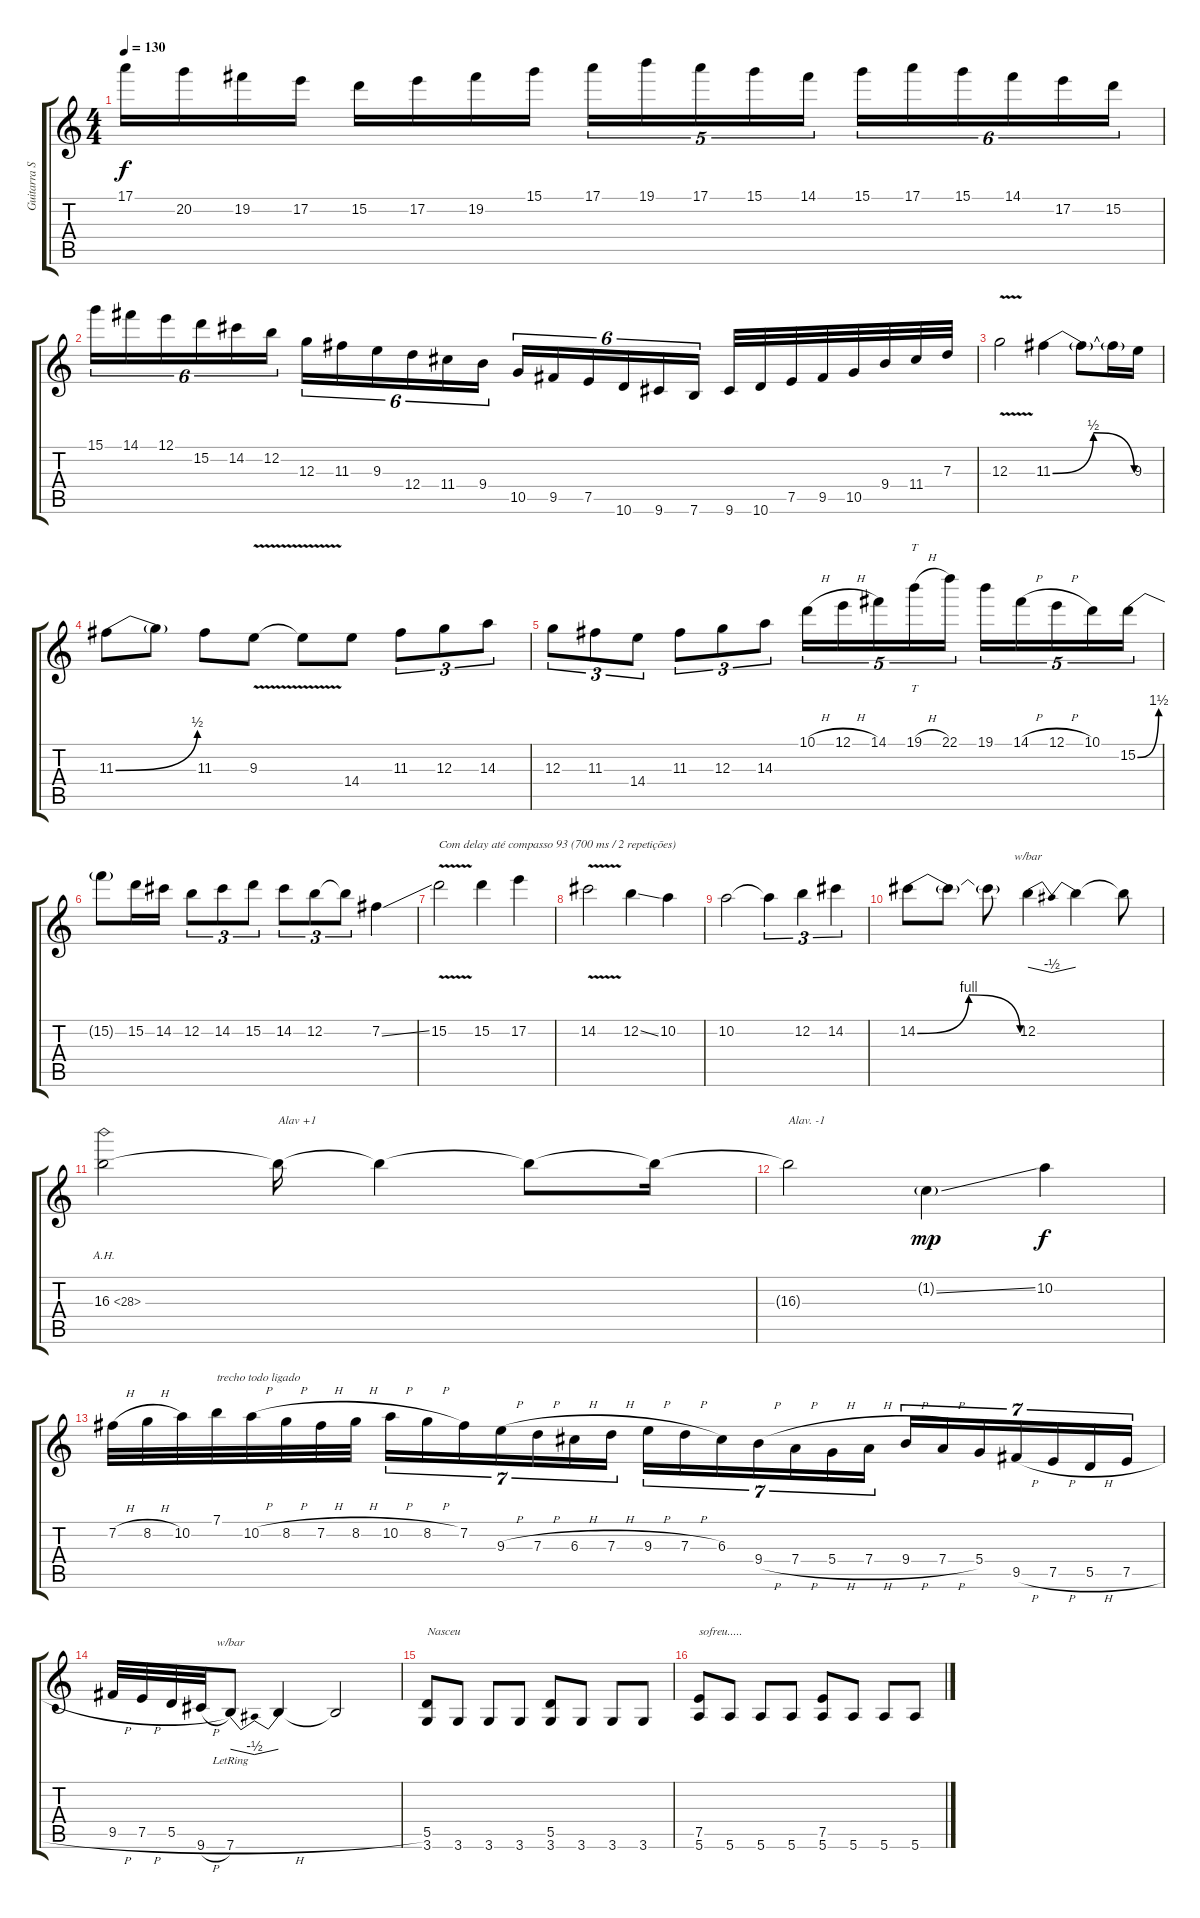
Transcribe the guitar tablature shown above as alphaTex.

\track ("Guitarra Solo" "Guitarra S") {instrument distortionguitar}
\staff {score tabs}
\tuning (E4 B3 G3 D3 A2 E2) {hide}
\ts (4 4)
\tempo 130
\clef g2
\ks c
17.1.16{dy f} 20.2.16 19.2.16 17.2.16 15.2.16 17.2.16 19.2.16 15.1.16 17.1.16{tu (5 4)} 19.1.16{tu (5 4)} 17.1.16{tu (5 4)} 15.1.16{tu (5 4)} 14.1.16{tu (5 4)} 15.1.16{tu (6 4)} 17.1.16{tu (6 4)} 15.1.16{tu (6 4)} 14.1.16{tu (6 4)} 17.2.16{tu (6 4)} 15.2.16{tu (6 4)} |
15.1.16{tu (6 4)} 14.1.16{tu (6 4)} 12.1.16{tu (6 4)} 15.2.16{tu (6 4)} 14.2.16{tu (6 4)} 12.2.16{tu (6 4)} 12.3.16{tu (6 4)} 11.3.16{tu (6 4)} 9.3.16{tu (6 4)} 12.4.16{tu (6 4)} 11.4.16{tu (6 4)} 9.4.16{tu (6 4)} 10.5.16{tu (6 4)} 9.5.16{tu (6 4)} 7.5.16{tu (6 4)} 10.6.16{tu (6 4)} 9.6.16{tu (6 4)} 7.6.16{tu (6 4)} 9.6.32 10.6.32 7.5.32 9.5.32 10.5.32 9.4.32 11.4.32 7.3.32 |
12.3{v}.2 11.3{be (bendrelease 0 0 30 2 30 2 60 0)}.4 11.3{t}.8 11.3{t}.16 9.3.16 |
11.3{be (bend 0 0 60 2)}.8 11.3{t}.8 11.3.8 9.3{v}.8 9.3{v t}.8 14.4.8 11.3.8{tu (3 2)} 12.3.8{tu (3 2)} 14.3.8{tu (3 2)} |
12.3.8{tu (3 2)} 11.3.8{tu (3 2)} 14.4.8{tu (3 2)} 11.3.8{tu (3 2)} 12.3.8{tu (3 2)} 14.3.8{tu (3 2)} 10.1{h}.16{tu (5 4)} 12.1{h}.16{tu (5 4)} 14.1.16{tu (5 4)} 19.1{h}.16{tt tu (5 4)} 22.1.16{tu (5 4)} 19.1.16{tu (5 4)} 14.1{h}.16{tu (5 4)} 12.1{h}.16{tu (5 4)} 10.1.16{tu (5 4)} 15.2{be (bend 0 0 60 6)}.16{tu (5 4)} |
15.2{t}.8 15.2.16 14.2.16 12.2.8{tu (3 2)} 14.2.8{tu (3 2)} 15.2.8{tu (3 2)} 14.2.8{tu (3 2)} 12.2.8{tu (3 2)} 12.2{t}.8{tu (3 2)} 7.2{ss}.4 |
15.2{v}.2{txt "Com delay até compasso 93 (700 ms / 2 repetições)"} 15.2.4 17.2.4 |
14.2{v}.2 12.2{ss}.4 10.2.4 |
10.2.2 10.2{t}.4{tu (3 2)} 12.2.4{tu (3 2)} 14.2.4{tu (3 2)} |
14.2{be (bendrelease 0 0 30 4 30 4 60 0)}.8 14.2{t}.8 14.2{t}.8 12.2.4{tbe (dip default 0 0 30 -2 60 0)} 12.2{t}.4 12.2{t}.8 |
16.3{ah 12}.2 16.3{t}.16{txt "Alav +1"} 16.3{t}.4 16.3{t}.8 16.3{t}.16 |
16.3{t}.2{txt "Alav. -1"} 1.2{ss g}.4{dy mp} 10.2.4{dy f} |
7.2{h}.32 8.2{h}.32 10.2.32 7.1.32{txt "trecho todo ligado"} 10.2{h}.32 8.2{h}.32 7.2{h}.32 8.2{h}.32 10.2{h}.16{tu (7 4)} 8.2{h}.16{tu (7 4)} 7.2.16{tu (7 4)} 9.3{h}.16{tu (7 4)} 7.3{h}.16{tu (7 4)} 6.3{h}.16{tu (7 4)} 7.3{h}.16{tu (7 4)} 9.3{h}.16{tu (7 4)} 7.3{h}.16{tu (7 4)} 6.3.16{tu (7 4)} 9.4{h}.16{tu (7 4)} 7.4{h}.16{tu (7 4)} 5.4{h}.16{tu (7 4)} 7.4{h}.16{tu (7 4)} 9.4{h}.16{tu (7 4)} 7.4{h}.16{tu (7 4)} 5.4.16{tu (7 4)} 9.5{h}.16{tu (7 4)} 7.5{h}.16{tu (7 4)} 5.5{h}.16{tu (7 4)} 7.5{h}.16{tu (7 4)} |
9.5{h}.32 7.5{h}.32 5.5{h}.32 9.6{h}.32 7.6{lr}.8{tbe (dip default 0 0 30 -2 60 0)} 7.6{t}.4 7.6{t}.2 |
(5.5 3.6).8{txt "Nasceu"} 3.6.8 3.6.8 3.6.8 (5.5 3.6).8 3.6.8 3.6.8 3.6.8 |
(7.5 5.6).8{txt "sofreu....."} 5.6.8 5.6.8 5.6.8 (7.5 5.6).8 5.6.8 5.6.8 5.6.8
